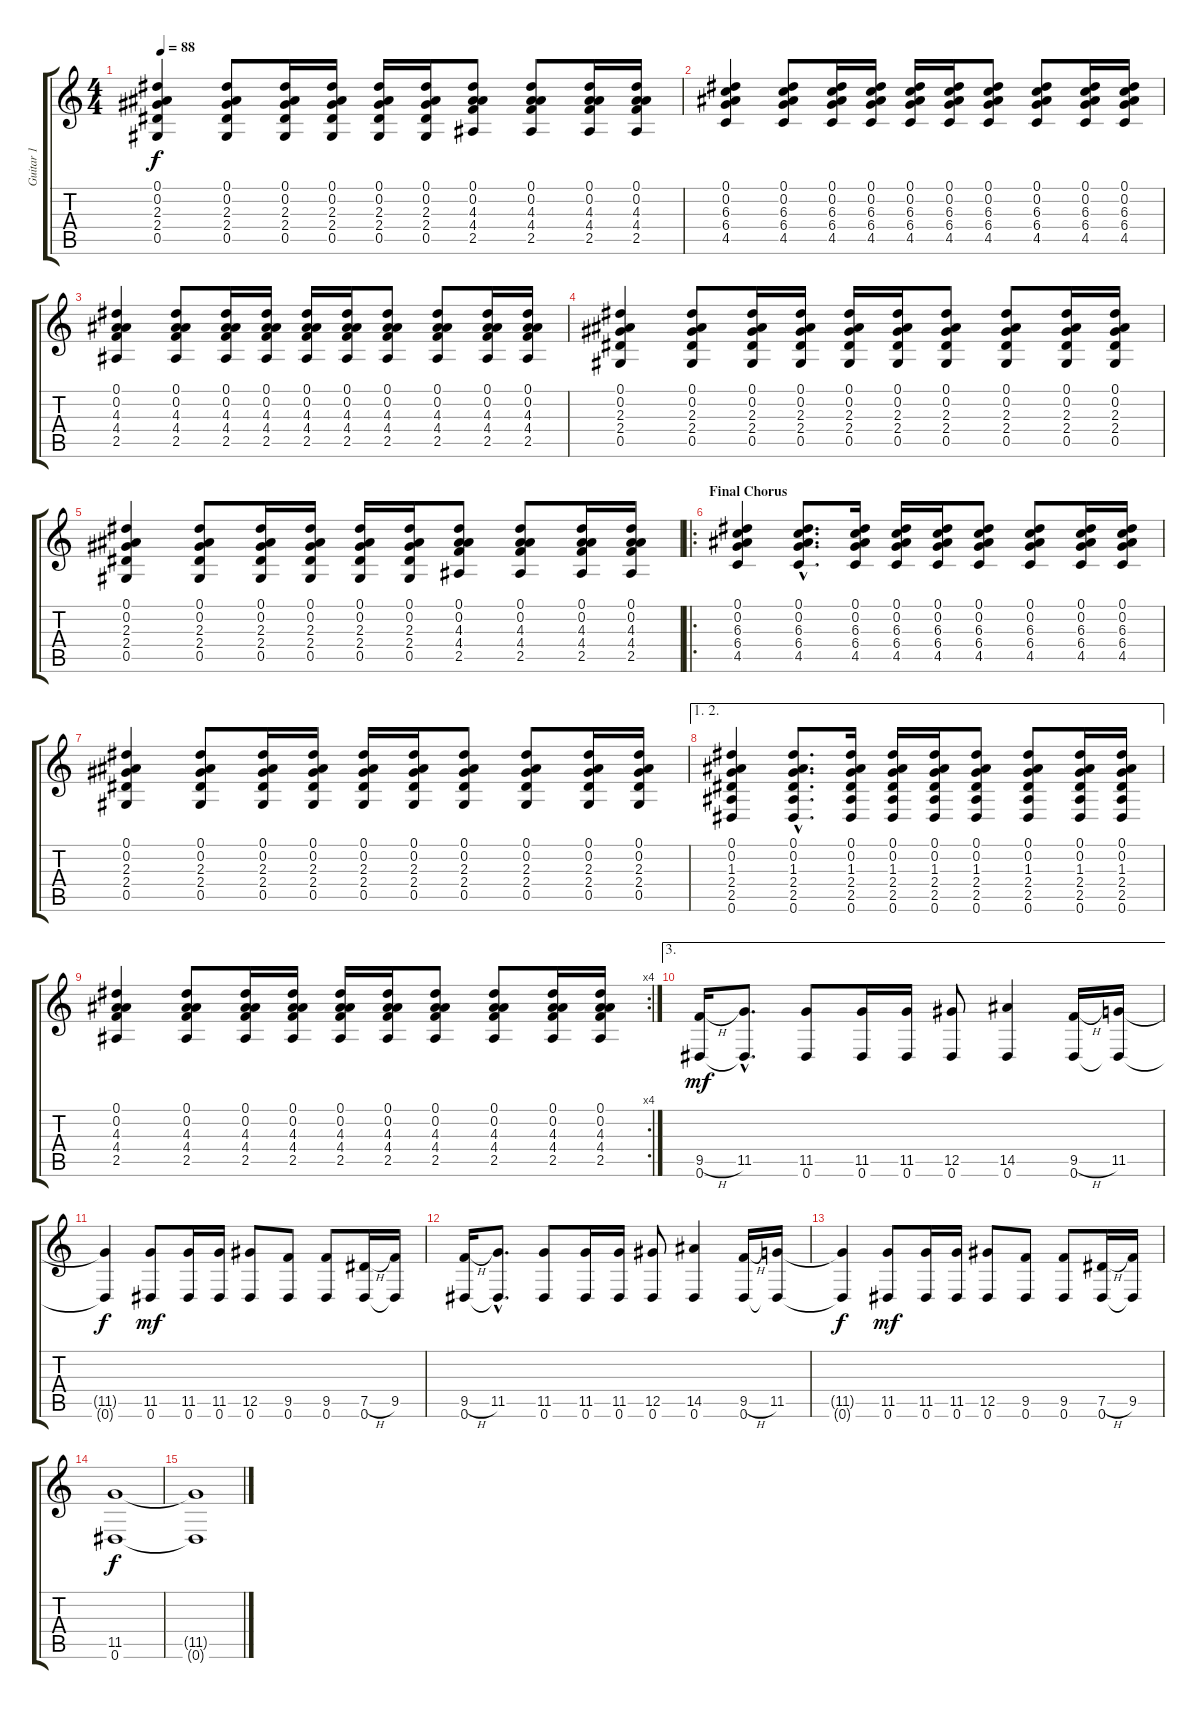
\track ("Guitar 1" "Guitar 1") {instrument electricguitarclean}
\staff {score tabs}
\tuning (Eb4 Bb3 Gb3 Db3 Ab2 Eb2) {hide}
\ts (4 4)
\tempo 88
\clef g2
\ks c
(0.1 0.2 2.3 2.4 0.5).4{dy f} (0.1 0.2 2.3 2.4 0.5).8 (0.1 0.2 2.3 2.4 0.5).16 (0.1 0.2 2.3 2.4 0.5).16 (0.1 0.2 2.3 2.4 0.5).16 (0.1 0.2 2.3 2.4 0.5).16 (0.1 0.2 4.3 4.4 2.5).8 (0.1 0.2 4.3 4.4 2.5).8 (0.1 0.2 4.3 4.4 2.5).16 (0.1 0.2 4.3 4.4 2.5).16 |
(0.1 0.2 6.3 6.4 4.5).4{instrument acousticguitarsteel} (0.1 0.2 6.3 6.4 4.5).8 (0.1 0.2 6.3 6.4 4.5).16 (0.1 0.2 6.3 6.4 4.5).16 (0.1 0.2 6.3 6.4 4.5).16 (0.1 0.2 6.3 6.4 4.5).16 (0.1 0.2 6.3 6.4 4.5).8 (0.1 0.2 6.3 6.4 4.5).8 (0.1 0.2 6.3 6.4 4.5).16 (0.1 0.2 6.3 6.4 4.5).16 |
(0.1 0.2 4.3 4.4 2.5).4 (0.1 0.2 4.3 4.4 2.5).8 (0.1 0.2 4.3 4.4 2.5).16 (0.1 0.2 4.3 4.4 2.5).16 (0.1 0.2 4.3 4.4 2.5).16 (0.1 0.2 4.3 4.4 2.5).16 (0.1 0.2 4.3 4.4 2.5).8 (0.1 0.2 4.3 4.4 2.5).8 (0.1 0.2 4.3 4.4 2.5).16 (0.1 0.2 4.3 4.4 2.5).16 |
(0.1 0.2 2.3 2.4 0.5).4 (0.1 0.2 2.3 2.4 0.5).8 (0.1 0.2 2.3 2.4 0.5).16 (0.1 0.2 2.3 2.4 0.5).16 (0.1 0.2 2.3 2.4 0.5).16 (0.1 0.2 2.3 2.4 0.5).16 (0.1 0.2 2.3 2.4 0.5).8 (0.1 0.2 2.3 2.4 0.5).8 (0.1 0.2 2.3 2.4 0.5).16 (0.1 0.2 2.3 2.4 0.5).16 |
(0.1 0.2 2.3 2.4 0.5).4 (0.1 0.2 2.3 2.4 0.5).8 (0.1 0.2 2.3 2.4 0.5).16 (0.1 0.2 2.3 2.4 0.5).16 (0.1 0.2 2.3 2.4 0.5).16 (0.1 0.2 2.3 2.4 0.5).16 (0.1 0.2 4.3 4.4 2.5).8 (0.1 0.2 4.3 4.4 2.5).8 (0.1 0.2 4.3 4.4 2.5).16 (0.1 0.2 4.3 4.4 2.5).16 |
\ro
\section ("" "Final Chorus")
(0.1 0.2 6.3 6.4 4.5).4{instrument electricguitarclean} (0.1{hac} 0.2{hac} 6.3{hac} 6.4{hac} 4.5{hac}).8{d} (0.1 0.2 6.3 6.4 4.5).16 (0.1 0.2 6.3 6.4 4.5).16 (0.1 0.2 6.3 6.4 4.5).16 (0.1 0.2 6.3 6.4 4.5).8 (0.1 0.2 6.3 6.4 4.5).8 (0.1 0.2 6.3 6.4 4.5).16 (0.1 0.2 6.3 6.4 4.5).16 |
(0.1 0.2 2.3 2.4 0.5).4 (0.1 0.2 2.3 2.4 0.5).8 (0.1 0.2 2.3 2.4 0.5).16 (0.1 0.2 2.3 2.4 0.5).16 (0.1 0.2 2.3 2.4 0.5).16 (0.1 0.2 2.3 2.4 0.5).16 (0.1 0.2 2.3 2.4 0.5).8 (0.1 0.2 2.3 2.4 0.5).8 (0.1 0.2 2.3 2.4 0.5).16 (0.1 0.2 2.3 2.4 0.5).16 |
\ae (1 2)
(0.1 0.2 1.3 2.4 2.5 0.6).4 (0.1{hac} 0.2{hac} 1.3{hac} 2.4{hac} 2.5{hac} 0.6{hac}).8{d} (0.1 0.2 1.3 2.4 2.5 0.6).16 (0.1 0.2 1.3 2.4 2.5 0.6).16 (0.1 0.2 1.3 2.4 2.5 0.6).16 (0.1 0.2 1.3 2.4 2.5 0.6).8 (0.1 0.2 1.3 2.4 2.5 0.6).8 (0.1 0.2 1.3 2.4 2.5 0.6).16 (0.1 0.2 1.3 2.4 2.5 0.6).16 |
\rc 4
(0.1 0.2 4.3 4.4 2.5).4 (0.1 0.2 4.3 4.4 2.5).8 (0.1 0.2 4.3 4.4 2.5).16 (0.1 0.2 4.3 4.4 2.5).16 (0.1 0.2 4.3 4.4 2.5).16 (0.1 0.2 4.3 4.4 2.5).16 (0.1 0.2 4.3 4.4 2.5).8 (0.1 0.2 4.3 4.4 2.5).8 (0.1 0.2 4.3 4.4 2.5).16 (0.1 0.2 4.3 4.4 2.5).16 |
\ae 3
(9.5{h} 0.6).16{dy mf} (11.5{hac} 0.6{hac t}).8{d} (11.5 0.6).8 (11.5 0.6).16 (11.5 0.6).16 (12.5 0.6).8 (14.5 0.6).4 (9.5{h} 0.6).16 (11.5 0.6{t}).16 |
(11.5{t} 0.6{t}).4{dy f} (11.5 0.6).8{dy mf} (11.5 0.6).16 (11.5 0.6).16 (12.5 0.6).8 (9.5 0.6).8 (9.5 0.6).8 (7.5{h} 0.6).16 (9.5 0.6{t}).16 |
(9.5{h} 0.6).16 (11.5{hac} 0.6{hac t}).8{d} (11.5 0.6).8 (11.5 0.6).16 (11.5 0.6).16 (12.5 0.6).8 (14.5 0.6).4 (9.5{h} 0.6).16 (11.5 0.6{t}).16 |
(11.5{t} 0.6{t}).4{dy f} (11.5 0.6).8{dy mf} (11.5 0.6).16 (11.5 0.6).16 (12.5 0.6).8 (9.5 0.6).8 (9.5 0.6).8 (7.5{h} 0.6).16 (9.5 0.6{t}).16 |
(11.5 0.6).1{dy f} |
(11.5{t} 0.6{t}).1
